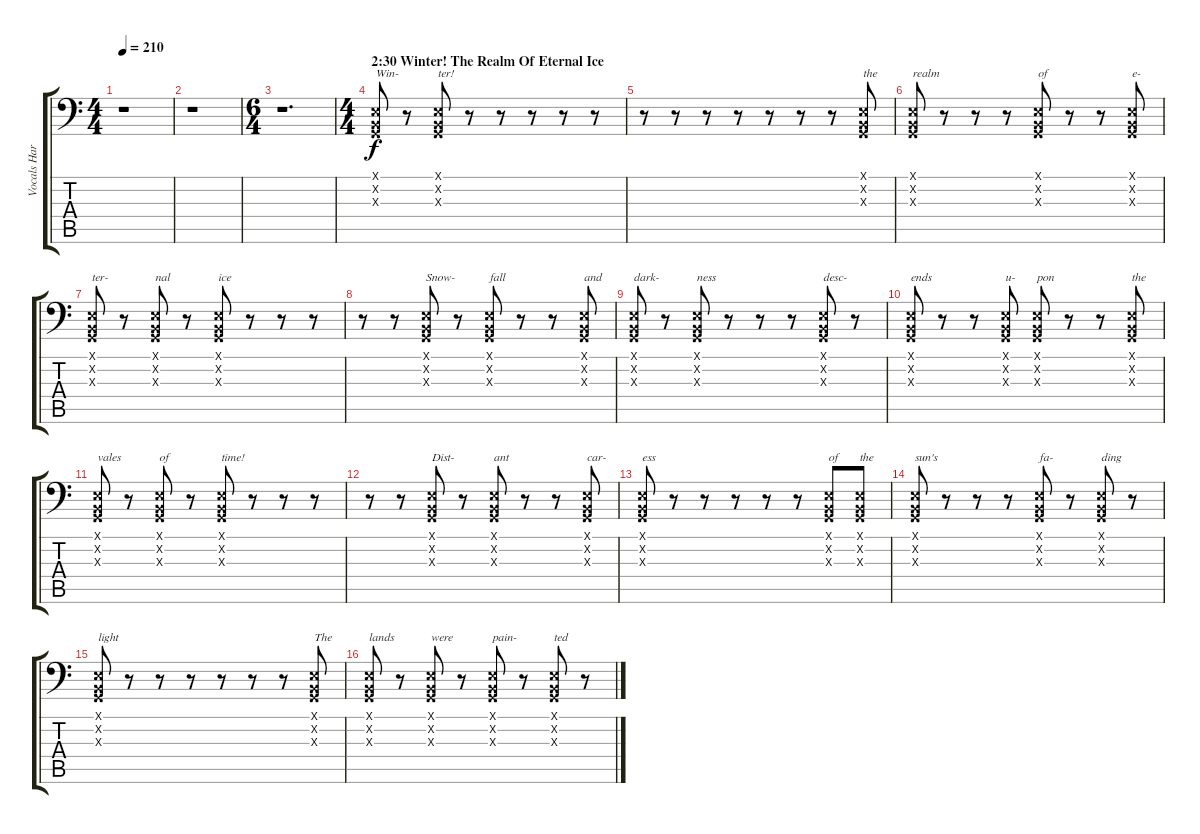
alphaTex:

\track ("Vocals Harsh" "Vocals Har") {instrument timpani}
\staff {score tabs}
\tuning (E3 B2 G2 D2 A1 E1) {hide}
\ts (4 4)
\tempo 210
\clef f4
\ks c
r.1{dy f} |
r.1 |
\ts (6 4)
r.1{d} |
\ts (4 4)
\section ("" "2:30 Winter! The Realm Of Eternal Ice")
(0.1{x} 0.2{x} 0.3{x}).8{txt "Win-"} r.8 (0.1{x} 0.2{x} 0.3{x}).8{txt "ter!"} r.8 r.8 r.8 r.8 r.8 |
r.8 r.8 r.8 r.8 r.8 r.8 r.8 (0.1{x} 0.2{x} 0.3{x}).8{txt "the"} |
(0.1{x} 0.2{x} 0.3{x}).8{txt "realm"} r.8 r.8 r.8 (0.1{x} 0.2{x} 0.3{x}).8{txt "of"} r.8 r.8 (0.1{x} 0.2{x} 0.3{x}).8{txt "e-"} |
(0.1{x} 0.2{x} 0.3{x}).8{txt "ter-"} r.8 (0.1{x} 0.2{x} 0.3{x}).8{txt "nal"} r.8 (0.1{x} 0.2{x} 0.3{x}).8{txt "ice"} r.8 r.8 r.8 |
r.8 r.8 (0.1{x} 0.2{x} 0.3{x}).8{txt "Snow-"} r.8 (0.1{x} 0.2{x} 0.3{x}).8{txt "fall"} r.8 r.8 (0.1{x} 0.2{x} 0.3{x}).8{txt "and"} |
(0.1{x} 0.2{x} 0.3{x}).8{txt "dark-"} r.8 (0.1{x} 0.2{x} 0.3{x}).8{txt "ness"} r.8 r.8 r.8 (0.1{x} 0.2{x} 0.3{x}).8{txt "desc-"} r.8 |
(0.1{x} 0.2{x} 0.3{x}).8{txt "ends"} r.8 r.8 (0.1{x} 0.2{x} 0.3{x}).8{txt "u-"} (0.1{x} 0.2{x} 0.3{x}).8{txt "pon"} r.8 r.8 (0.1{x} 0.2{x} 0.3{x}).8{txt "the"} |
(0.1{x} 0.2{x} 0.3{x}).8{txt "vales"} r.8 (0.1{x} 0.2{x} 0.3{x}).8{txt "of"} r.8 (0.1{x} 0.2{x} 0.3{x}).8{txt "time!"} r.8 r.8 r.8 |
r.8 r.8 (0.1{x} 0.2{x} 0.3{x}).8{txt "Dist-"} r.8 (0.1{x} 0.2{x} 0.3{x}).8{txt "ant"} r.8 r.8 (0.1{x} 0.2{x} 0.3{x}).8{txt "car-"} |
(0.1{x} 0.2{x} 0.3{x}).8{txt "ess"} r.8 r.8 r.8 r.8 r.8 (0.1{x} 0.2{x} 0.3{x}).8{txt "of"} (0.1{x} 0.2{x} 0.3{x}).8{txt "the"} |
(0.1{x} 0.2{x} 0.3{x}).8{txt "sun's"} r.8 r.8 r.8 (0.1{x} 0.2{x} 0.3{x}).8{txt "fa-"} r.8 (0.1{x} 0.2{x} 0.3{x}).8{txt "ding"} r.8 |
(0.1{x} 0.2{x} 0.3{x}).8{txt "light"} r.8 r.8 r.8 r.8 r.8 r.8 (0.1{x} 0.2{x} 0.3{x}).8{txt "The"} |
(0.1{x} 0.2{x} 0.3{x}).8{txt "lands"} r.8 (0.1{x} 0.2{x} 0.3{x}).8{txt "were"} r.8 (0.1{x} 0.2{x} 0.3{x}).8{txt "pain-"} r.8 (0.1{x} 0.2{x} 0.3{x}).8{txt "ted"} r.8
